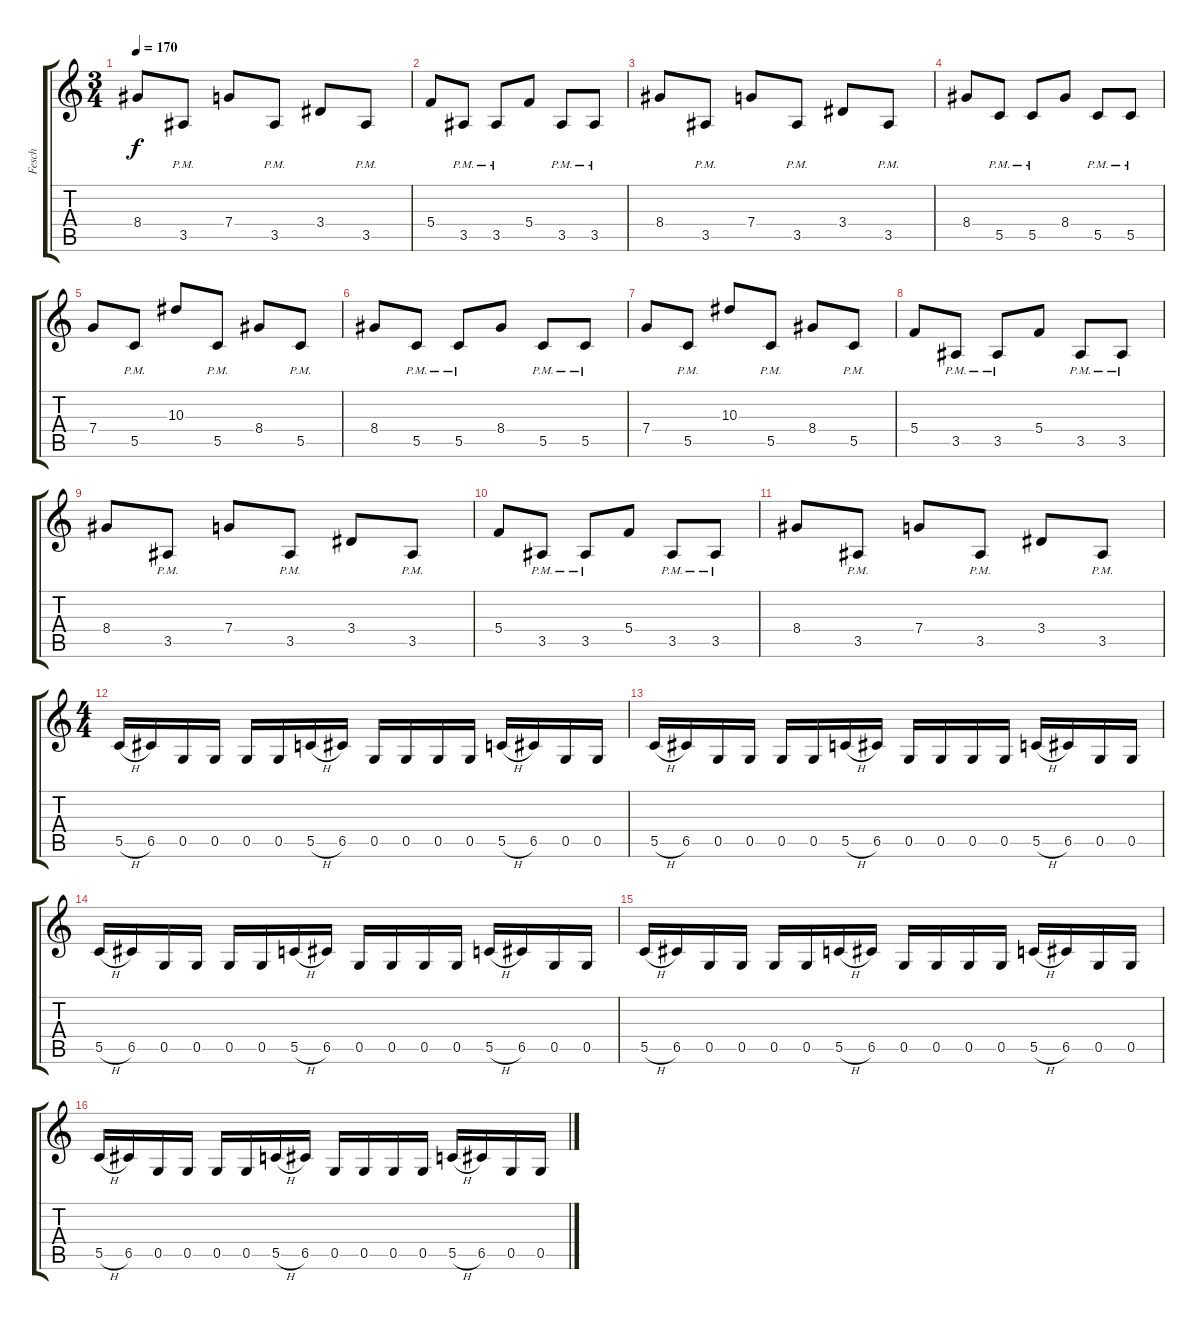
\track ("Fesch" "Fesch") {instrument distortionguitar}
\staff {score tabs}
\tuning (D4 A3 F3 C3 G2 C2) {hide}
\ts (3 4)
\tempo 170
\clef g2
\ks c
8.4.8{dy f} 3.5{pm}.8 7.4.8 3.5{pm}.8 3.4.8 3.5{pm}.8 |
5.4.8 3.5{pm}.8 3.5{pm}.8 5.4.8 3.5{pm}.8 3.5{pm}.8 |
8.4.8 3.5{pm}.8 7.4.8 3.5{pm}.8 3.4.8 3.5{pm}.8 |
8.4.8 5.5{pm}.8 5.5{pm}.8 8.4.8 5.5{pm}.8 5.5{pm}.8 |
7.4.8 5.5{pm}.8 10.3.8 5.5{pm}.8 8.4.8 5.5{pm}.8 |
8.4.8 5.5{pm}.8 5.5{pm}.8 8.4.8 5.5{pm}.8 5.5{pm}.8 |
7.4.8 5.5{pm}.8 10.3.8 5.5{pm}.8 8.4.8 5.5{pm}.8 |
5.4.8 3.5{pm}.8 3.5{pm}.8 5.4.8 3.5{pm}.8 3.5{pm}.8 |
8.4.8 3.5{pm}.8 7.4.8 3.5{pm}.8 3.4.8 3.5{pm}.8 |
5.4.8 3.5{pm}.8 3.5{pm}.8 5.4.8 3.5{pm}.8 3.5{pm}.8 |
8.4.8 3.5{pm}.8 7.4.8 3.5{pm}.8 3.4.8 3.5{pm}.8 |
\ts (4 4)
5.5{h}.16 6.5.16 0.5.16 0.5.16 0.5.16 0.5.16 5.5{h}.16 6.5.16 0.5.16 0.5.16 0.5.16 0.5.16 5.5{h}.16 6.5.16 0.5.16 0.5.16 |
5.5{h}.16 6.5.16 0.5.16 0.5.16 0.5.16 0.5.16 5.5{h}.16 6.5.16 0.5.16 0.5.16 0.5.16 0.5.16 5.5{h}.16 6.5.16 0.5.16 0.5.16 |
5.5{h}.16 6.5.16 0.5.16 0.5.16 0.5.16 0.5.16 5.5{h}.16 6.5.16 0.5.16 0.5.16 0.5.16 0.5.16 5.5{h}.16 6.5.16 0.5.16 0.5.16 |
5.5{h}.16 6.5.16 0.5.16 0.5.16 0.5.16 0.5.16 5.5{h}.16 6.5.16 0.5.16 0.5.16 0.5.16 0.5.16 5.5{h}.16 6.5.16 0.5.16 0.5.16 |
5.5{h}.16 6.5.16 0.5.16 0.5.16 0.5.16 0.5.16 5.5{h}.16 6.5.16 0.5.16 0.5.16 0.5.16 0.5.16 5.5{h}.16 6.5.16 0.5.16 0.5.16
